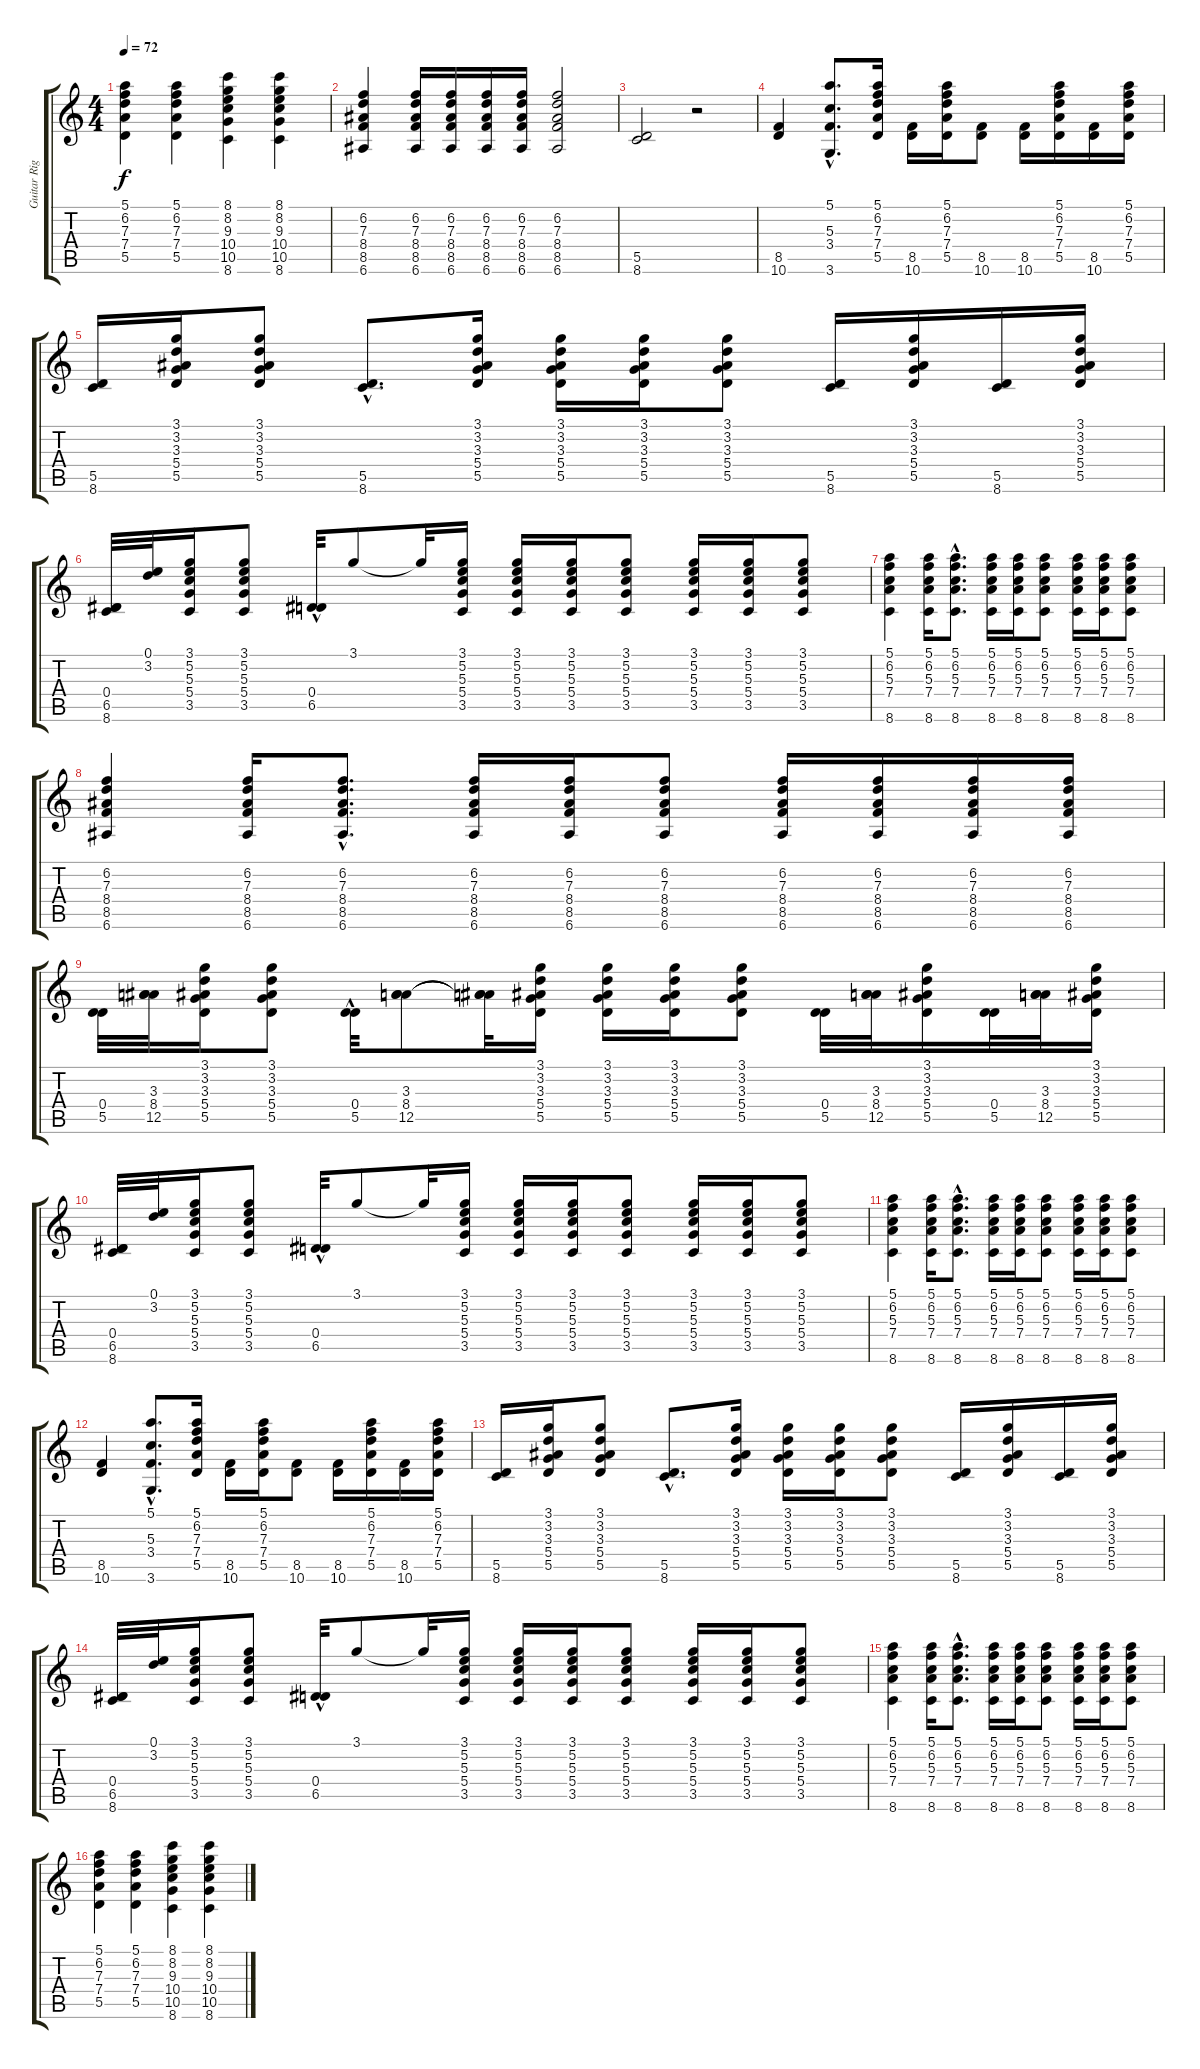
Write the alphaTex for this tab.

\track ("Guitar Right" "Guitar Rig") {instrument acousticguitarsteel}
\staff {score tabs}
\tuning (E4 B3 G3 D3 A2 E2) {hide}
\ts (4 4)
\tempo 72
\clef g2
\ks c
(5.1 6.2 7.3 7.4 5.5).4{dy f} (5.1 6.2 7.3 7.4 5.5).4 (8.1 8.2 9.3 10.4 10.5 8.6).4 (8.1 8.2 9.3 10.4 10.5 8.6).4 |
(6.2 7.3 8.4 8.5 6.6).4 (6.2 7.3 8.4 8.5 6.6).16 (6.2 7.3 8.4 8.5 6.6).16 (6.2 7.3 8.4 8.5 6.6).16 (6.2 7.3 8.4 8.5 6.6).16 (6.2 7.3 8.4 8.5 6.6).2 |
(5.5 8.6).2 r.2 |
(8.5 10.6).4{volume 9} (5.1{hac} 5.3{hac} 3.4{hac} 3.6{hac}).8{d} (5.1 6.2 7.3 7.4 5.5).16 (8.5 10.6).16 (5.1 6.2 7.3 7.4 5.5).16 (8.5 10.6).8 (8.5 10.6).16 (5.1 6.2 7.3 7.4 5.5).16 (8.5 10.6).16 (5.1 6.2 7.3 7.4 5.5).16 |
(5.5 8.6).16 (3.1 3.2 3.3 5.4 5.5).16 (3.1 3.2 3.3 5.4 5.5).8 (5.5{hac} 8.6{hac}).8{d} (3.1 3.2 3.3 5.4 5.5).16 (3.1 3.2 3.3 5.4 5.5).16 (3.1 3.2 3.3 5.4 5.5).16 (3.1 3.2 3.3 5.4 5.5).8 (5.5 8.6).16 (3.1 3.2 3.3 5.4 5.5).16 (5.5 8.6).16 (3.1 3.2 3.3 5.4 5.5).16 |
(0.4 6.5 8.6).32 (0.1 3.2).32 (3.1 5.2 5.3 5.4 3.5).16 (3.1 5.2 5.3 5.4 3.5).8 (0.4{hac} 6.5{hac}).32 3.1.8 3.1{t}.32 (3.1 5.2 5.3 5.4 3.5).16 (3.1 5.2 5.3 5.4 3.5).16 (3.1 5.2 5.3 5.4 3.5).16 (3.1 5.2 5.3 5.4 3.5).8 (3.1 5.2 5.3 5.4 3.5).16 (3.1 5.2 5.3 5.4 3.5).16 (3.1 5.2 5.3 5.4 3.5).8 |
(5.1 6.2 5.3 7.4 8.6).4{volume 6} (5.1 6.2 5.3 7.4 8.6).16 (5.1{hac} 6.2{hac} 5.3{hac} 7.4{hac} 8.6{hac}).8{d} (5.1 6.2 5.3 7.4 8.6).16 (5.1 6.2 5.3 7.4 8.6).16 (5.1 6.2 5.3 7.4 8.6).8 (5.1 6.2 5.3 7.4 8.6).16 (5.1 6.2 5.3 7.4 8.6).16 (5.1 6.2 5.3 7.4 8.6).8 |
(6.2 7.3 8.4 8.5 6.6).4 (6.2 7.3 8.4 8.5 6.6).16 (6.2{hac} 7.3{hac} 8.4{hac} 8.5{hac} 6.6{hac}).8{d} (6.2 7.3 8.4 8.5 6.6).16 (6.2 7.3 8.4 8.5 6.6).16 (6.2 7.3 8.4 8.5 6.6).8 (6.2 7.3 8.4 8.5 6.6).16 (6.2 7.3 8.4 8.5 6.6).16 (6.2 7.3 8.4 8.5 6.6).16 (6.2 7.3 8.4 8.5 6.6).16 |
(0.4 5.5).32 (3.3 8.4 12.5).32 (3.1 3.2 3.3 5.4 5.5).16 (3.1 3.2 3.3 5.4 5.5).8 (0.4{hac} 5.5{hac}).32 (3.3 8.4 12.5).8 (3.3{t} 8.4{t} 12.5{t}).32 (3.1 3.2 3.3 5.4 5.5).16 (3.1 3.2 3.3 5.4 5.5).16 (3.1 3.2 3.3 5.4 5.5).16 (3.1 3.2 3.3 5.4 5.5).8 (0.4 5.5).32 (3.3 8.4 12.5).32 (3.1 3.2 3.3 5.4 5.5).16 (0.4 5.5).32 (3.3 8.4 12.5).32 (3.1 3.2 3.3 5.4 5.5).16 |
(0.4 6.5 8.6).32 (0.1 3.2).32 (3.1 5.2 5.3 5.4 3.5).16 (3.1 5.2 5.3 5.4 3.5).8 (0.4{hac} 6.5{hac}).32 3.1.8 3.1{t}.32 (3.1 5.2 5.3 5.4 3.5).16 (3.1 5.2 5.3 5.4 3.5).16 (3.1 5.2 5.3 5.4 3.5).16 (3.1 5.2 5.3 5.4 3.5).8 (3.1 5.2 5.3 5.4 3.5).16 (3.1 5.2 5.3 5.4 3.5).16 (3.1 5.2 5.3 5.4 3.5).8 |
(5.1 6.2 5.3 7.4 8.6).4 (5.1 6.2 5.3 7.4 8.6).16 (5.1{hac} 6.2{hac} 5.3{hac} 7.4{hac} 8.6{hac}).8{d} (5.1 6.2 5.3 7.4 8.6).16 (5.1 6.2 5.3 7.4 8.6).16 (5.1 6.2 5.3 7.4 8.6).8 (5.1 6.2 5.3 7.4 8.6).16 (5.1 6.2 5.3 7.4 8.6).16 (5.1 6.2 5.3 7.4 8.6).8 |
(8.5 10.6).4{volume 9} (5.1{hac} 5.3{hac} 3.4{hac} 3.6{hac}).8{d} (5.1 6.2 7.3 7.4 5.5).16 (8.5 10.6).16 (5.1 6.2 7.3 7.4 5.5).16 (8.5 10.6).8 (8.5 10.6).16 (5.1 6.2 7.3 7.4 5.5).16 (8.5 10.6).16 (5.1 6.2 7.3 7.4 5.5).16 |
(5.5 8.6).16 (3.1 3.2 3.3 5.4 5.5).16 (3.1 3.2 3.3 5.4 5.5).8 (5.5{hac} 8.6{hac}).8{d} (3.1 3.2 3.3 5.4 5.5).16 (3.1 3.2 3.3 5.4 5.5).16 (3.1 3.2 3.3 5.4 5.5).16 (3.1 3.2 3.3 5.4 5.5).8 (5.5 8.6).16 (3.1 3.2 3.3 5.4 5.5).16 (5.5 8.6).16 (3.1 3.2 3.3 5.4 5.5).16 |
(0.4 6.5 8.6).32 (0.1 3.2).32 (3.1 5.2 5.3 5.4 3.5).16 (3.1 5.2 5.3 5.4 3.5).8 (0.4{hac} 6.5{hac}).32 3.1.8 3.1{t}.32 (3.1 5.2 5.3 5.4 3.5).16 (3.1 5.2 5.3 5.4 3.5).16 (3.1 5.2 5.3 5.4 3.5).16 (3.1 5.2 5.3 5.4 3.5).8 (3.1 5.2 5.3 5.4 3.5).16 (3.1 5.2 5.3 5.4 3.5).16{volume 9} (3.1 5.2 5.3 5.4 3.5).8 |
(5.1 6.2 5.3 7.4 8.6).4 (5.1 6.2 5.3 7.4 8.6).16 (5.1{hac} 6.2{hac} 5.3{hac} 7.4{hac} 8.6{hac}).8{d} (5.1 6.2 5.3 7.4 8.6).16 (5.1 6.2 5.3 7.4 8.6).16 (5.1 6.2 5.3 7.4 8.6).8 (5.1 6.2 5.3 7.4 8.6).16 (5.1 6.2 5.3 7.4 8.6).16 (5.1 6.2 5.3 7.4 8.6).8 |
(5.1 6.2 7.3 7.4 5.5).4 (5.1 6.2 7.3 7.4 5.5).4 (8.1 8.2 9.3 10.4 10.5 8.6).4 (8.1 8.2 9.3 10.4 10.5 8.6).4
